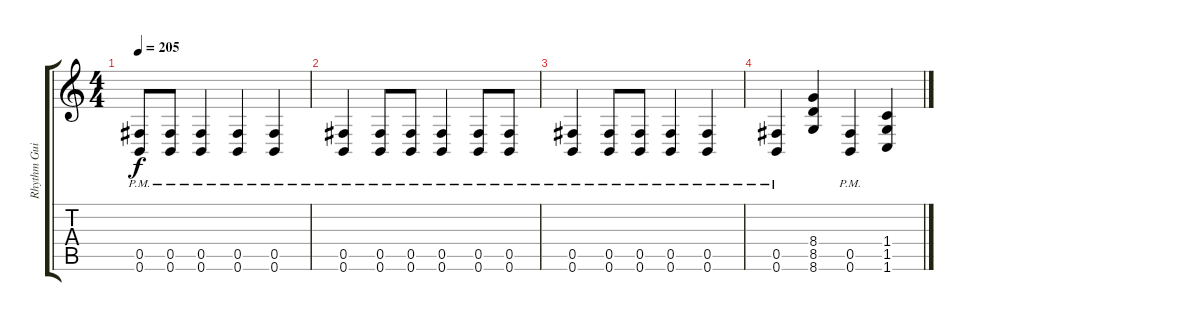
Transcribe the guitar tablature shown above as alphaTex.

\track ("Rhythm Guitar 1" "Rhythm Gui") {instrument distortionguitar}
\staff {score tabs}
\tuning (Db4 Ab3 E3 B2 Gb2 B1) {hide}
\ts (4 4)
\tempo 205
\clef g2
\ks c
(0.5{pm} 0.6{pm}).8{dy f} (0.5{pm} 0.6{pm}).8 (0.5{pm} 0.6{pm}).4 (0.5{pm} 0.6{pm}).4 (0.5{pm} 0.6{pm}).4 |
(0.5{pm} 0.6{pm}).4 (0.5{pm} 0.6{pm}).8 (0.5{pm} 0.6{pm}).8 (0.5{pm} 0.6{pm}).4 (0.5{pm} 0.6{pm}).8 (0.5{pm} 0.6{pm}).8 |
(0.5{pm} 0.6{pm}).4 (0.5{pm} 0.6{pm}).8 (0.5{pm} 0.6{pm}).8 (0.5{pm} 0.6{pm}).4 (0.5{pm} 0.6{pm}).4 |
(0.5{pm} 0.6{pm}).4 (8.4 8.5 8.6).4 (0.5{pm} 0.6{pm}).4 (1.4 1.5 1.6).4
